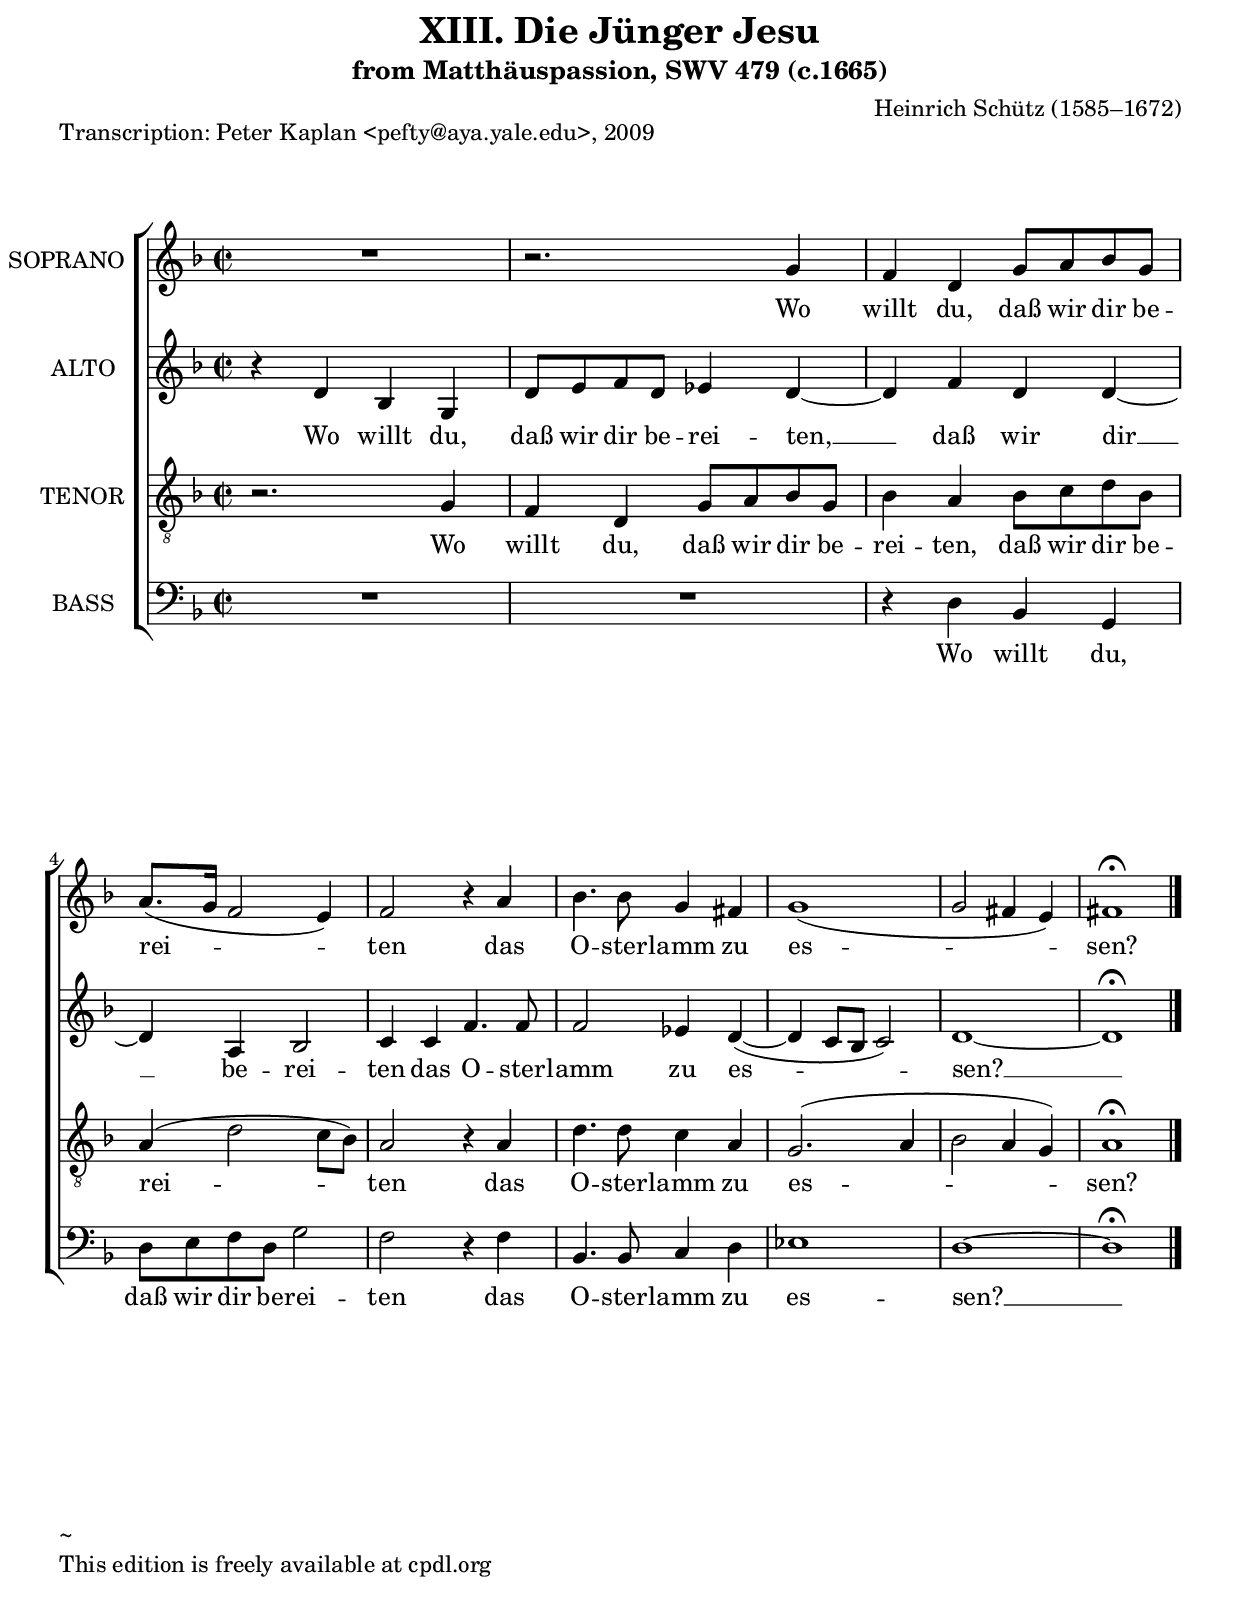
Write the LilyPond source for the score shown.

%     \version "2.10.10"
\paper {
  between-system-space = 2.0\cm
  between-system-padding = #1
  ragged-bottom=##f
  ragged-last-bottom=##f
  bottom-margin = 2.0\cm
  top-margin = 0.1\cm
%  system-count = #6
  systemSeparatorMarkup = ""
}
\header {
    title = "XIII. Die Jünger Jesu"
    subtitle = "from Matthäuspassion, SWV 479 (c.1665)"
    composer = "Heinrich Schütz (1585–1672)"
    date = "1623"
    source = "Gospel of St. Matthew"
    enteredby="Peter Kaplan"
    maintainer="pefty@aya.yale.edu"
    piece ="Transcription: Peter Kaplan <pefty@aya.yale.edu>, 2009"
    texidoc = "

Translation of text:
Jesus of Nazareth."
}

     \score { 
      <<
        \new ChoirStaff <<
        \new Staff = CantusOne <<
               {  
      <<
     \override Stem #'neutral-direction = #up 
%     \override Staff.TimeSignature #'style = #'()
        \clef treble
        \key d \minor 
        \new Voice = "CantusOne" {
     \override NoteHead #'style = #'baroque
        \set Staff.midiInstrument = "synth voice"
        \set Staff.vocalName = "SOPRANO "

\time 2/2
R1                
r2. g'4
f'4 d' g'8 a' bes' g'
a'8.( g'16 f'2 e'4)
% measure 5
f'2 r4 a'                  
bes'4. bes'8 g'4 fis'
g'1(
g'2 fis'4 e')
fis'1\fermata
\bar "|."
}
>>
}

>>

\new Lyrics 
\lyricsto "CantusOne"
        { 

 Wo 
willt du, daß wir dir be --
rei --
ten das
O -- ster -- lamm zu
es --

sen?
}



        \new Staff = Altus <<
               {  
      <<
     \override Stem #'neutral-direction = #up 
%     \override Staff.TimeSignature #'style = #'()
        \clef treble
        \key d \minor 
        \new Voice = "Altus" {
     \override NoteHead #'style = #'baroque
        \set Staff.midiInstrument = "synth voice"
        \set Staff.vocalName = "ALTO "

\time 2/2
r4 d' bes g
d'8 e' f' d' ees'4 d'~
d'4 f' d' d'~
d'4 a bes2
% measure 5
c'4 c' f'4. f'8
f'2 ees'4 d'(~
d'4 c'8 bes c'2)
d'1~
d'1\fermata
\bar "|."
}
>>
}

>>

\new Lyrics 
\lyricsto "Altus"
        { 
 Wo willt du, 
daß wir dir be -- rei -- ten, 
__ daß wir dir 
__ be -- rei -- 
ten das O -- ster -- 
lamm zu es --

sen?
__
}


        \new Staff = Tenor <<
               {  
      <<
     \override Stem #'neutral-direction = #up 
%     \override Staff.TimeSignature #'style = #'()
        \clef "G_8"
        \key d \minor 
        \new Voice = "Tenor" {
     \override NoteHead #'style = #'baroque
        \set Staff.midiInstrument = "synth voice"
        \set Staff.vocalName = "TENOR "

\time 2/2
r2. g4
f4 d g8 a bes g
bes4 a bes8 c' d' bes
a4( d'2 c'8 bes)
% measure 5
a2 r4 a
d'4. d'8 c'4 a
g2.( a4
bes2 a4 g)
a1\fermata
\bar "|."
}
>>
}

>>

\new Lyrics 
\lyricsto "Tenor"
        { 
 Wo 
willt du, daß wir dir be --
rei -- ten, daß wir dir be --
rei -- 
ten das
O -- ster -- lamm zu
es --

sen?
}


        \new Staff = Bassus <<
               {  
      <<
     \override Stem #'neutral-direction = #up 
%     \override Staff.TimeSignature #'style = #'()
        \clef bass
        \key d \minor 
        \new Voice = "Bassus" {
     \override NoteHead #'style = #'baroque
        \set Staff.midiInstrument = "synth voice"
        \set Staff.vocalName = "BASS "

\time 2/2
R1
R1
r4 d4 bes, g,
d8 e f d g2
% measure 5
f2 r4 f
bes,4. bes,8 c4 d
ees1
d1~
d1\fermata
\bar "|."
}
>>
}

>>

\new Lyrics 
\lyricsto "Bassus"
        { 


 Wo willt du, 
daß wir dir be -- rei --
ten das
O -- ster -- lamm zu
es --
sen?
__
}


>>


>>
   






%{
\midi { 
\context { 
\Score 
tempoWholesPerMinute = #(ly:make-moment 72 4) 
} 
} 
%}







     }
\layout { 
         \context { 
          \Staff \consists "Horizontal_bracket_engraver" 
          }
         }
\markup{\column{\line{ ~ } \line{This edition is freely available at cpdl.org}} 
} 



















